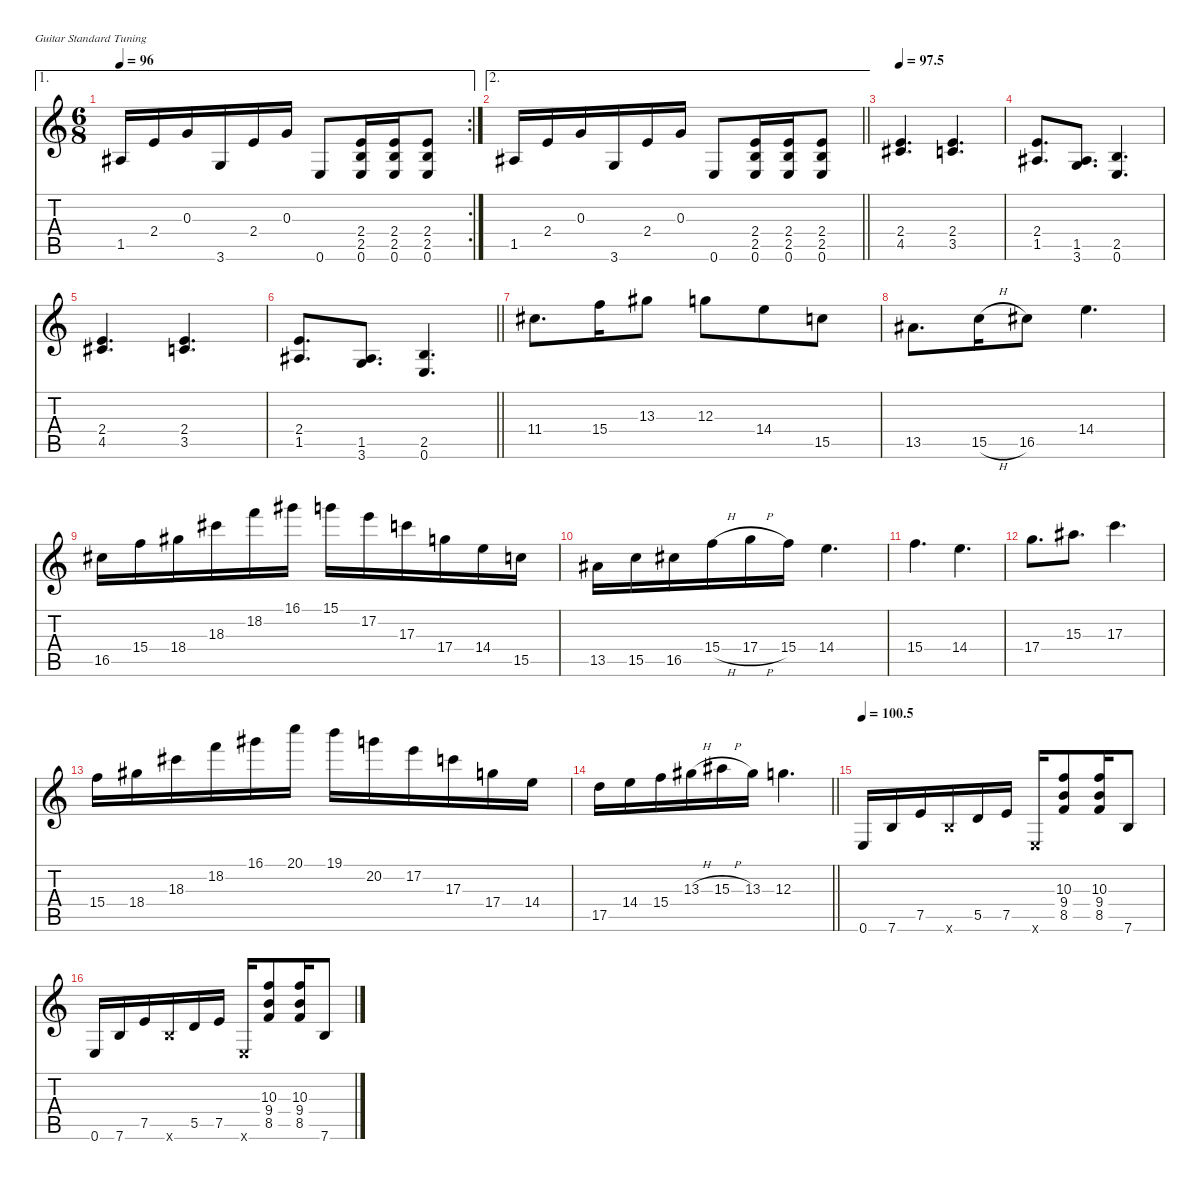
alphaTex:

\defaultSystemsLayout 4
\hideDynamics
\bracketExtendMode nobrackets
\singleTrackTrackNamePolicy hidden
\multiTrackTrackNamePolicy hidden
\firstSystemTrackNameMode fullname
\firstSystemTrackNameOrientation horizontal
\otherSystemsTrackNameOrientation horizontal
\track ("Guitar" "dist.guit.") {instrument distortionguitar}
\staff {score tabs}
\tuning (E4 B3 G3 D3 A2 E2)
\ae 1
\rc 2
\ts (6 8)
\tempo 96
\clef g2
\ks c
1.5{acc #}.16{dy ff beam Up} 2.4.16{beam Up} 0.3.16{beam Up} 3.6.16{beam Up} 2.4.16{beam Up} 0.3.16{beam Up} 0.6.8{beam Up} (2.4 2.5 0.6).16{dy mf beam Up} (2.4 2.5 0.6).16{beam Up} (2.4 2.5 0.6).8{beam Up} |
\ae 2
\barLineRight lightlight
1.5{acc #}.16{dy ff beam Up} 2.4.16{beam Up} 0.3.16{beam Up} 3.6.16{beam Up} 2.4.16{beam Up} 0.3.16{beam Up} 0.6.8{beam Up} (2.4 2.5 0.6).16{dy mf beam Up} (2.4 2.5 0.6).16{beam Up} (2.4 2.5 0.6).8{beam Up} |
\tempo
97.5 (2.4 4.5{acc #}).4{d dy f instrument distortionguitar beam Up} (2.4 3.5).4{d beam Up} |
(2.4 1.5{acc #}).8{d beam Up} (1.5{acc #} 3.6).8{d beam Up} (2.5 0.6).4{d beam Up} |
(2.4 4.5{acc #}).4{d beam Up} (2.4 3.5).4{d beam Up} |
\barLineRight lightlight
(2.4 1.5{acc #}).8{d beam Up} (1.5{acc #} 3.6).8{d beam Up} (2.5 0.6).4{d beam Up} |
11.4{acc #}.8{d beam Down} 15.4.16{beam Down} 13.3{acc #}.8{beam Down} 12.3.8{beam Down} 14.4.8{beam Down} 15.5.8{beam Down} |
13.5{acc #}.8{d beam Down} 15.5{h}.16{beam Down} 16.5{acc #}.8{beam Down} 14.4.4{d beam Down} |
16.5{acc #}.16{beam Down} 15.4.16{beam Down} 18.4{acc #}.16{beam Down} 18.3{acc #}.16{beam Down} 18.2.16{beam Down} 16.1{acc #}.16{beam Down} 15.1.16{beam Down} 17.2.16{beam Down} 17.3.16{beam Down} 17.4.16{beam Down} 14.4.16{beam Down} 15.5.16{beam Down} |
13.5{acc #}.16{beam Down} 15.5.16{beam Down} 16.5{acc #}.16{beam Down} 15.4{h}.16{beam Down} 17.4{h}.16{beam Down} 15.4.16{beam Down} 14.4.4{d beam Down} |
15.4.4{d beam Down} 14.4.4{d beam Down} |
17.4.8{d beam Down} 15.3{acc #}.8{d beam Down} 17.3.4{d beam Down} |
15.4.16{beam Down} 18.4{acc #}.16{beam Down} 18.3{acc #}.16{beam Down} 18.2.16{beam Down} 16.1{acc #}.16{beam Down} 20.1.16{beam Down} 19.1.16{beam Down} 20.2.16{beam Down} 17.2.16{beam Down} 17.3.16{beam Down} 17.4.16{beam Down} 14.4.16{beam Down} |
\barLineRight lightlight
17.5.16{beam Down} 14.4.16{beam Down} 15.4.16{beam Down} 13.3{h acc #}.16{beam Down} 15.3{h acc #}.16{beam Down} 13.3{acc #}.16{beam Down} 12.3.4{d beam Down} |
\tempo
100.5 0.6.16{beam Up} 7.6.16{beam Up} 7.5.16{beam Up} 7.6{x}.16{beam Up} 5.5.16{beam Up} 7.5.16{beam Up} 0.6{x}.16{beam Up} (10.3 9.4 8.5).8{beam Up} (10.3 9.4 8.5).16{beam Up} 7.6.8{beam Up} |
0.6.16{beam Up} 7.6.16{beam Up} 7.5.16{beam Up} 7.6{x}.16{beam Up} 5.5.16{beam Up} 7.5.16{beam Up} 0.6{x}.16{beam Up} (10.3 9.4 8.5).8{beam Up} (10.3 9.4 8.5).16{beam Up} 7.6.8{beam Up}
